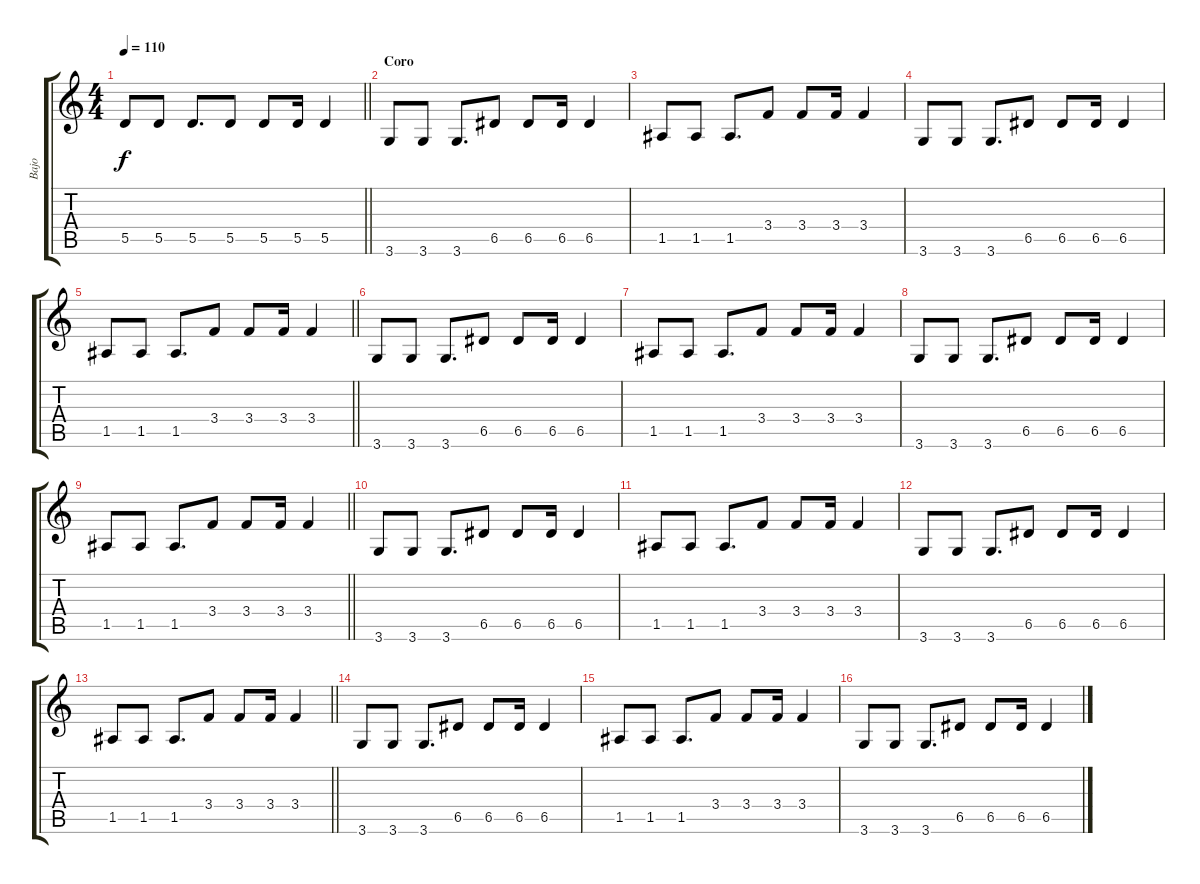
\track ("Bajo" "Bajo") {instrument electricbassfinger}
\staff {score tabs}
\tuning (E4 B3 G3 D3 A2 E2) {hide}
\ts (4 4)
\tempo 110
\clef g2
\barLineRight lightlight
\ks c
5.5.8{dy f} 5.5.8 5.5.8{d} 5.5.8 5.5.8 5.5.16 5.5.4 |
\section ("" "Coro")
3.6.8 3.6.8 3.6.8{d} 6.5.8 6.5.8 6.5.16 6.5.4 |
1.5.8 1.5.8 1.5.8{d} 3.4.8 3.4.8 3.4.16 3.4.4 |
3.6.8 3.6.8 3.6.8{d} 6.5.8 6.5.8 6.5.16 6.5.4 |
\barLineRight lightlight
1.5.8 1.5.8 1.5.8{d} 3.4.8 3.4.8 3.4.16 3.4.4 |
\section ("" "")
3.6.8 3.6.8 3.6.8{d} 6.5.8 6.5.8 6.5.16 6.5.4 |
1.5.8 1.5.8 1.5.8{d} 3.4.8 3.4.8 3.4.16 3.4.4 |
3.6.8 3.6.8 3.6.8{d} 6.5.8 6.5.8 6.5.16 6.5.4 |
\barLineRight lightlight
1.5.8 1.5.8 1.5.8{d} 3.4.8 3.4.8 3.4.16 3.4.4 |
\section ("" "")
3.6.8 3.6.8 3.6.8{d} 6.5.8 6.5.8 6.5.16 6.5.4 |
1.5.8 1.5.8 1.5.8{d} 3.4.8 3.4.8 3.4.16 3.4.4 |
3.6.8 3.6.8 3.6.8{d} 6.5.8 6.5.8 6.5.16 6.5.4 |
\barLineRight lightlight
1.5.8 1.5.8 1.5.8{d} 3.4.8 3.4.8 3.4.16 3.4.4 |
\section ("" "")
3.6.8 3.6.8 3.6.8{d} 6.5.8 6.5.8 6.5.16 6.5.4 |
1.5.8 1.5.8 1.5.8{d} 3.4.8 3.4.8 3.4.16 3.4.4 |
3.6.8 3.6.8 3.6.8{d} 6.5.8 6.5.8 6.5.16 6.5.4
